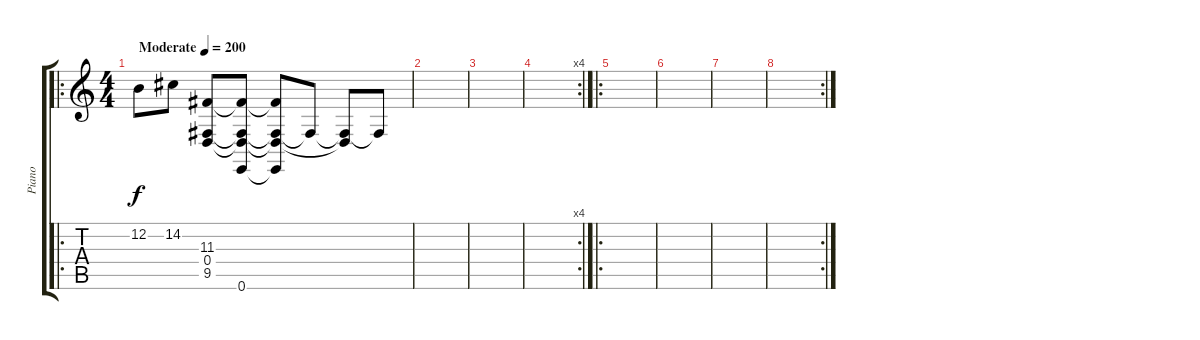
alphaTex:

\track ("Piano" "Piano") {instrument acousticgrandpiano}
\staff {score tabs}
\tuning (E4 B3 G3 D3 A2 E2) {hide}
\ro
\ts (4 4)
\tempo (200 "Moderate")
\clef g2
\ks c
12.2.8{dy f instrument acousticgrandpiano} 14.2.8 (11.3 0.4 9.5).8 (11.3{t} 0.4{t} 9.5{t} 0.6).8 (11.3{t} 0.4{t} 9.5{t} 0.6{t}).8 9.5{t}.8 (0.4{t} 9.5{t}).8 9.5{t}.8 |
|
|
\rc 4
|
\ro
|
|
|
\rc 2
